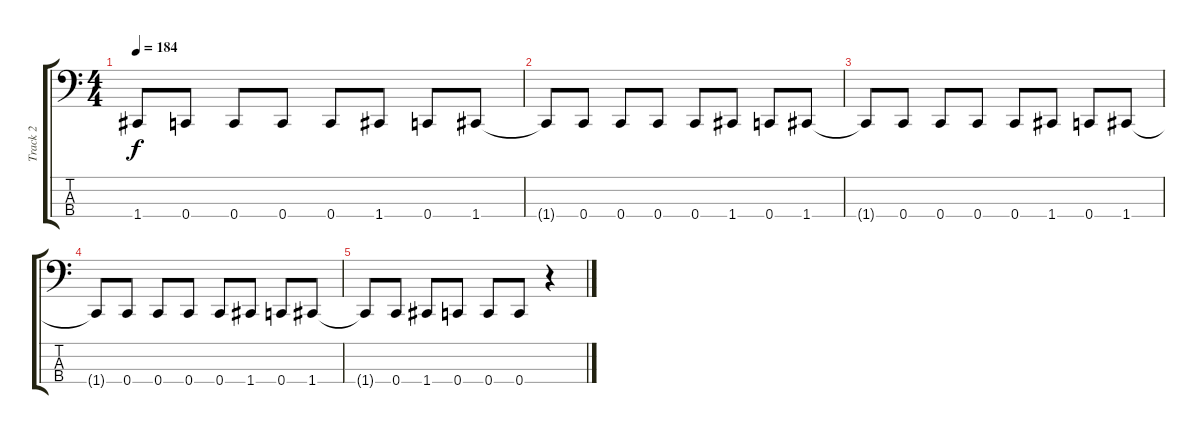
\track ("Track 2" "Track 2") {instrument electricbassfinger}
\staff {score tabs}
\tuning (F2 C2 G1 C1) {hide}
\ts (4 4)
\tempo 184
\clef f4
\ks c
1.4{t}.8{dy f} 0.4.8 0.4.8 0.4.8 0.4.8 1.4.8 0.4.8 1.4.8 |
1.4{t}.8 0.4.8 0.4.8 0.4.8 0.4.8 1.4.8 0.4.8 1.4.8 |
1.4{t}.8 0.4.8 0.4.8 0.4.8 0.4.8 1.4.8 0.4.8 1.4.8 |
1.4{t}.8 0.4.8 0.4.8 0.4.8 0.4.8 1.4.8 0.4.8 1.4.8 |
1.4{t}.8 0.4.8 1.4.8 0.4.8 0.4.8 0.4.8 r.4
